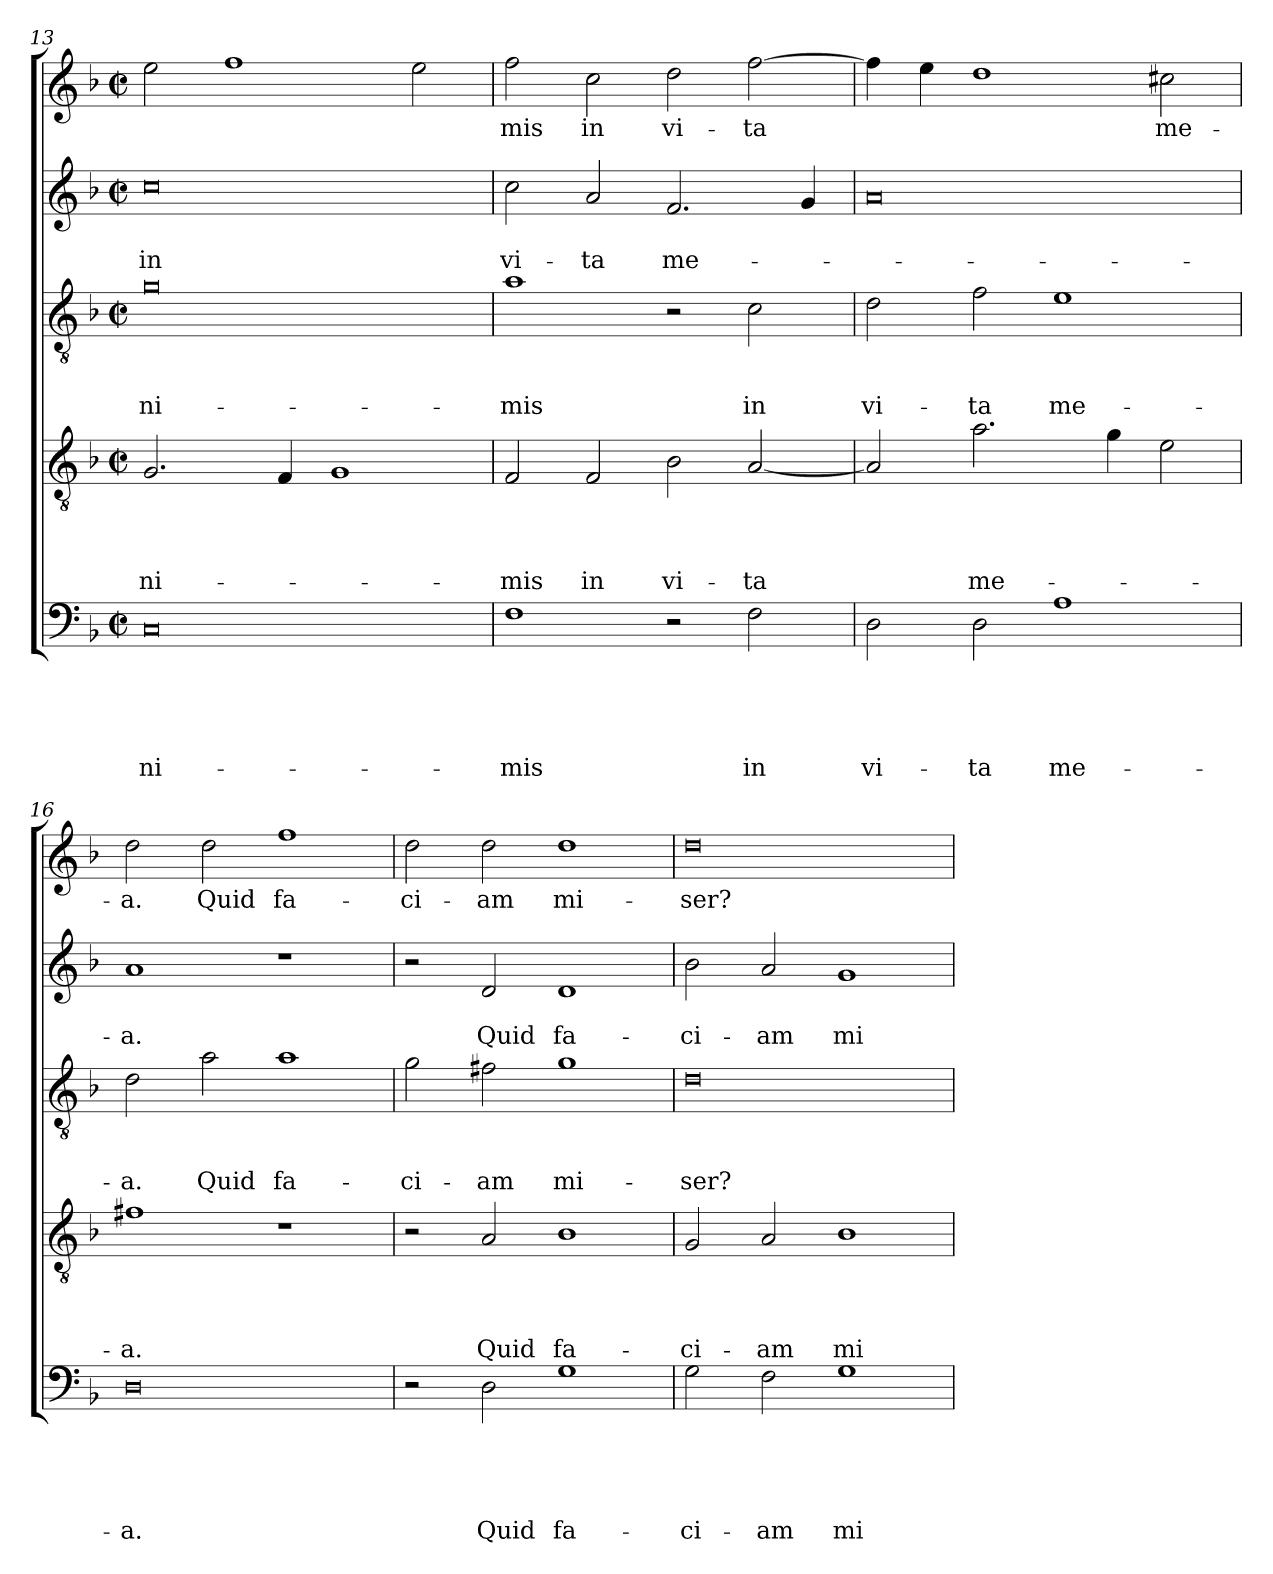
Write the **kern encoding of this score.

**kern	**text	**text	**text	**text	**text	**kern	**text	**text	**text	**text	**kern	**text	**text	**text	**kern	**text	**text	**kern	**text
*part5	*part5	*part5	*part5	*part5	*part5	*part4	*part4	*part4	*part4	*part4	*part3	*part3	*part3	*part3	*part2	*part2	*part2	*part1	*part1
*staff5	*staff5	*staff5	*staff5	*staff5	*staff5	*staff4	*staff4	*staff4	*staff4	*staff4	*staff3	*staff3	*staff3	*staff3	*staff2	*staff2	*staff2	*staff1	*staff1
!!LO:LB:g=z
*clefF4	*	*	*	*	*	*clefGv2	*	*	*	*	*clefGv2	*	*	*	*clefG2	*	*	*clefG2	*
*k[b-]	*	*	*	*	*	*k[b-]	*	*	*	*	*k[b-]	*	*	*	*k[b-]	*	*	*k[b-]	*
*F:	*	*	*	*	*	*F:	*	*	*	*	*F:	*	*	*	*F:	*	*	*F:	*
*M2/2	*	*	*	*	*	*M2/2	*	*	*	*	*M2/2	*	*	*	*M2/2	*	*	*M2/2	*
*met(c|)	*	*	*	*	*	*met(c|)	*	*	*	*	*met(c|)	*	*	*	*met(c|)	*	*	*met(c|)	*
=13	=13	=13	=13	=13	=13	=13	=13	=13	=13	=13	=13	=13	=13	=13	=13	=13	=13	=13	=13
0C	.	.	.	.	ni-	2.G/	.	.	.	ni-	0g	.	.	ni-	0cc	.	in	2ee\	.
.	.	.	.	.	.	.	.	.	.	.	.	.	.	.	.	.	.	1ff	.
.	.	.	.	.	.	4F/	.	.	.	.	.	.	.	.	.	.	.	.	.
.	.	.	.	.	.	1G	.	.	.	.	.	.	.	.	.	.	.	.	.
.	.	.	.	.	.	.	.	.	.	.	.	.	.	.	.	.	.	2ee\	.
=14	=14	=14	=14	=14	=14	=14	=14	=14	=14	=14	=14	=14	=14	=14	=14	=14	=14	=14	=14
1F	.	.	.	.	-mis	2F/	.	.	.	-mis	1a	.	.	-mis	2cc\	.	vi-	2ff\	-mis
.	.	.	.	.	.	2F/	.	.	.	in	.	.	.	.	2a/	.	-ta	2cc\	in
2r	.	.	.	.	.	2B-\	.	.	.	vi-	2r	.	.	.	2.f/	.	me-	2dd\	vi-
2F\	.	.	.	.	in	[2A/	.	.	.	-ta	2c\	.	.	in	.	.	.	[2ff\	-ta
.	.	.	.	.	.	.	.	.	.	.	.	.	.	.	4g/	.	.	.	.
=15	=15	=15	=15	=15	=15	=15	=15	=15	=15	=15	=15	=15	=15	=15	=15	=15	=15	=15	=15
2D\	.	.	.	.	vi-	2A/]	.	.	.	.	2d\	.	.	vi-	0a	.	.	4ff\]	.
.	.	.	.	.	.	.	.	.	.	.	.	.	.	.	.	.	.	4ee\	.
2D\	.	.	.	.	-ta	2.a\	.	.	.	me-	2f\	.	.	-ta	.	.	.	1dd	.
1A	.	.	.	.	me-	.	.	.	.	.	1e	.	.	me-	.	.	.	.	.
.	.	.	.	.	.	4g\	.	.	.	.	.	.	.	.	.	.	.	.	.
.	.	.	.	.	.	2e\	.	.	.	.	.	.	.	.	.	.	.	2cc#X\	me-
=16	=16	=16	=16	=16	=16	=16	=16	=16	=16	=16	=16	=16	=16	=16	=16	=16	=16	=16	=16
0D	.	.	.	.	-a.	1f#X	.	.	.	-a.	2d\	.	.	-a.	1a	.	-a.	2dd\	-a.
.	.	.	.	.	.	.	.	.	.	.	2a\	.	.	Quid	.	.	.	2dd\	Quid
.	.	.	.	.	.	1r	.	.	.	.	1a	.	.	fa-	1r	.	.	1ff	fa-
=17	=17	=17	=17	=17	=17	=17	=17	=17	=17	=17	=17	=17	=17	=17	=17	=17	=17	=17	=17
2r	.	.	.	.	.	2r	.	.	.	.	2g\	.	.	-ci-	2r	.	.	2dd\	-ci-
2D\	.	.	.	.	Quid	2A/	.	.	.	Quid	2f#X\	.	.	-am	2d/	.	Quid	2dd\	-am
1G	.	.	.	.	fa-	1B-	.	.	.	fa-	1g	.	.	mi-	1d	.	fa-	1dd	mi-
=18	=18	=18	=18	=18	=18	=18	=18	=18	=18	=18	=18	=18	=18	=18	=18	=18	=18	=18	=18
2G\	.	.	.	.	-ci-	2G/	.	.	.	-ci-	0d	.	.	-ser?	2b-\	.	-ci-	0dd	-ser?
2F\	.	.	.	.	-am	2A/	.	.	.	-am	.	.	.	.	2a/	.	-am	.	.
1G	.	.	.	.	mi-	1B-	.	.	.	mi-	.	.	.	.	1g	.	mi-	.	.
=	=	=	=	=	=	=	=	=	=	=	=	=	=	=	=	=	=	=	=
*-	*-	*-	*-	*-	*-	*-	*-	*-	*-	*-	*-	*-	*-	*-	*-	*-	*-	*-	*-
